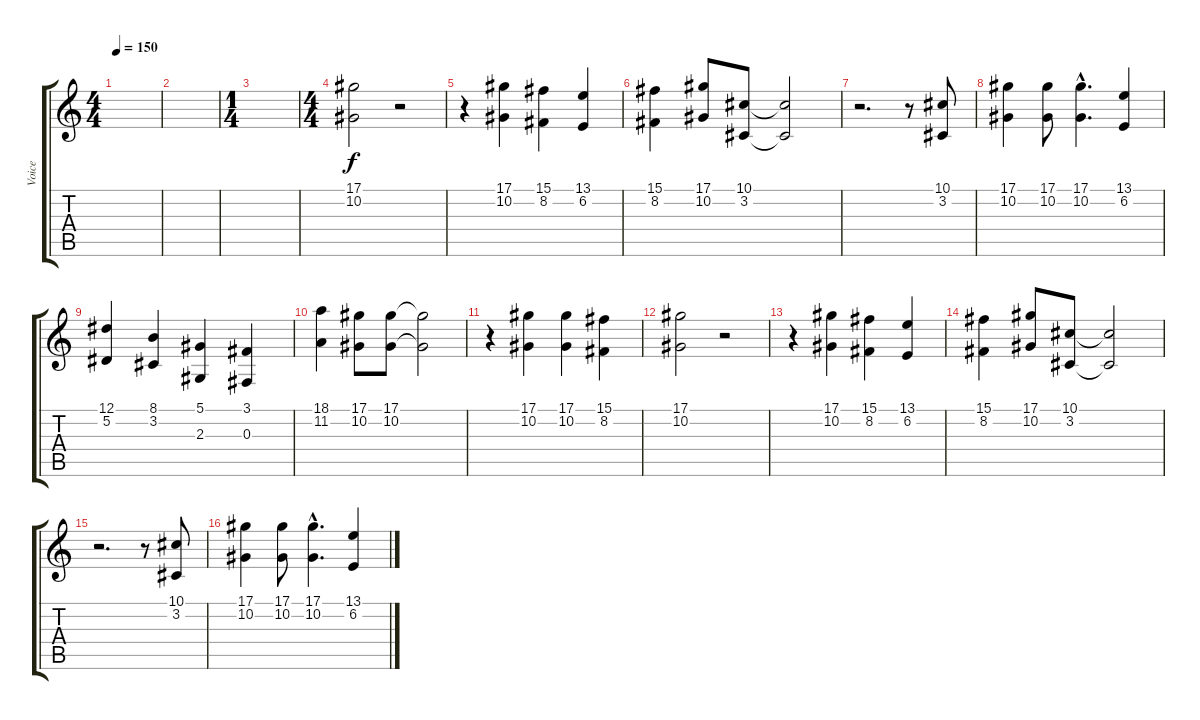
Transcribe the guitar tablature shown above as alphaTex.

\track ("Voice" "Voice") {instrument lead6voice}
\staff {score tabs}
\tuning (Eb4 Bb3 Gb3 Db3 Ab2 Eb2) {hide}
\ts (4 4)
\tempo 150
\clef g2
\ks c
|
|
\ts (1 4)
|
\ts (4 4)
(17.1 10.2).2 r.2 |
r.4 (17.1 10.2).4 (15.1 8.2).4 (13.1 6.2).4 |
(15.1 8.2).4 (17.1 10.2).8 (10.1 3.2).8 (10.1{t} 3.2{t}).2 |
r.2{d} r.8 (10.1 3.2).8 |
(17.1 10.2).4 (17.1 10.2).8 (17.1{hac} 10.2{hac}).4{d} (13.1 6.2).4 |
(12.1 5.2).4 (8.1 3.2).4 (5.1 2.3).4 (3.1 0.3).4 |
(18.1 11.2).4 (17.1 10.2).8 (17.1 10.2).8 (17.1{t} 10.2{t}).2 |
r.4 (17.1 10.2).4 (17.1 10.2).4 (15.1 8.2).4 |
(17.1 10.2).2 r.2 |
r.4 (17.1 10.2).4 (15.1 8.2).4 (13.1 6.2).4 |
(15.1 8.2).4 (17.1 10.2).8 (10.1 3.2).8 (10.1{t} 3.2{t}).2 |
r.2{d} r.8 (10.1 3.2).8 |
(17.1 10.2).4 (17.1 10.2).8 (17.1{hac} 10.2{hac}).4{d} (13.1 6.2).4
